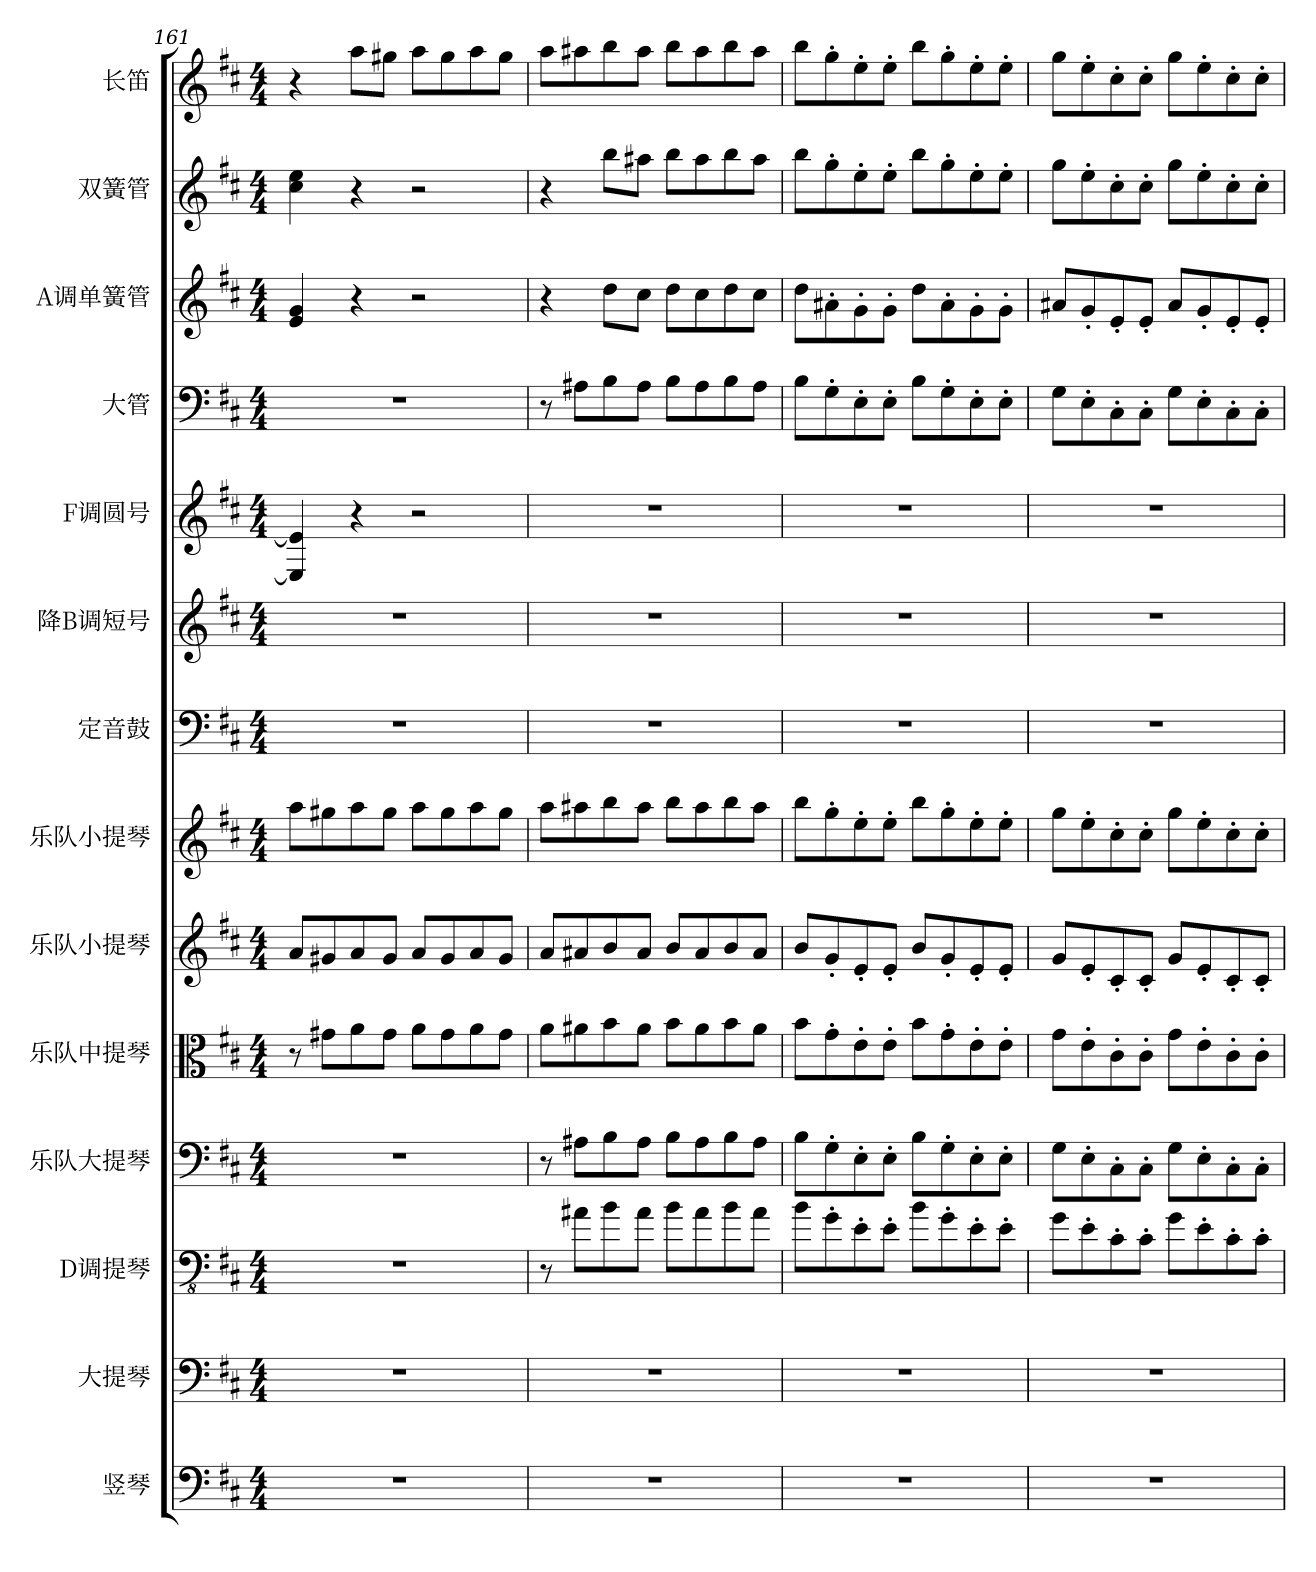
**kern	**kern	**kern	**kern	**kern	**kern	**kern	**kern	**kern	**kern	**kern	**kern	**kern	**kern
*part14	*part13	*part12	*part11	*part10	*part9	*part8	*part7	*part6	*part5	*part4	*part3	*part2	*part1
*staff14	*staff13	*staff12	*staff11	*staff10	*staff9	*staff8	*staff7	*staff6	*staff5	*staff4	*staff3	*staff2	*staff1
*I"竖琴	*I"大提琴	*I"D调提琴	*I"乐队大提琴	*I"乐队中提琴	*I"乐队小提琴	*I"乐队小提琴	*I"定音鼓	*I"降B调短号	*I"F调圆号	*I"大管	*I"A调单簧管	*I"双簧管	*I"长笛
*clefF4	*clefF4	*clefFv4	*clefF4	*clefC3	*clefG2	*clefG2	*clefF4	*clefG2	*clefG2	*clefF4	*clefG2	*clefG2	*clefG2
*	*	*ITrd7c12	*	*	*	*	*	*ITrd1c2	*ITrd4c7	*	*ITrd2c3	*	*
*k[f#c#]	*k[f#c#]	*k[f#c#]	*k[f#c#]	*k[f#c#]	*k[f#c#]	*k[f#c#]	*k[f#c#]	*k[]	*k[f#]	*k[f#c#]	*k[f#c#g#d#a#]	*k[f#c#]	*k[f#c#]
*M4/4	*M4/4	*M4/4	*M4/4	*M4/4	*M4/4	*M4/4	*M4/4	*M4/4	*M4/4	*M4/4	*M4/4	*M4/4	*M4/4
=161	=161	=161	=161	=161	=161	=161	=161	=161	=161	=161	=161	=161	=161
1r	1r	1r	1r	8r	8a/L	8aa\L	1r	1r	4AA/] 4A/]	1r	4c#/ 4e/	4cc#\ 4ee\	4r
.	.	.	.	8g#X\L	8g#X/	8gg#X\	.	.	.	.	.	.	.
.	.	.	.	8a\	8a/	8aa\	.	.	4r	.	4r	4r	8aa\L
.	.	.	.	8g#\J	8g#/J	8gg#\J	.	.	.	.	.	.	8gg#X\J
.	.	.	.	8a\L	8a/L	8aa\L	.	.	2r	.	2r	2r	8aa\L
.	.	.	.	8g#\	8g#/	8gg#\	.	.	.	.	.	.	8gg#\
.	.	.	.	8a\	8a/	8aa\	.	.	.	.	.	.	8aa\
.	.	.	.	8g#\J	8g#/J	8gg#\J	.	.	.	.	.	.	8gg#\J
!!LO:PB:g=z
=162	=162	=162	=162	=162	=162	=162	=162	=162	=162	=162	=162	=162	=162
1r	1r	8r	8r	8a\L	8a/L	8aa\L	1r	1r	1r	8r	4r	4r	8aa\L
.	.	8AA#X\L	8A#X\L	8a#X\	8a#X/	8aa#X\	.	.	.	8A#X\L	.	.	8aa#X\
.	.	8BB\	8B\	8b\	8b/	8bb\	.	.	.	8B\	8b\L	8bb\L	8bb\
.	.	8AA#\J	8A#\J	8a#\J	8a#/J	8aa#\J	.	.	.	8A#\J	8a#\J	8aa#X\J	8aa#\J
.	.	8BB\L	8B\L	8b\L	8b/L	8bb\L	.	.	.	8B\L	8b\L	8bb\L	8bb\L
.	.	8AA#\	8A#\	8a#\	8a#/	8aa#\	.	.	.	8A#\	8a#\	8aa#\	8aa#\
.	.	8BB\	8B\	8b\	8b/	8bb\	.	.	.	8B\	8b\	8bb\	8bb\
.	.	8AA#\J	8A#\J	8a#\J	8a#/J	8aa#\J	.	.	.	8A#\J	8a#\J	8aa#\J	8aa#\J
=163	=163	=163	=163	=163	=163	=163	=163	=163	=163	=163	=163	=163	=163
1r	1r	8BB\L	8B\L	8b\L	8b/L	8bb\L	1r	1r	1r	8B\L	8b\L	8bb\L	8bb\L
.	.	8GG'\	8G'\	8g'\	8g'/	8gg'\	.	.	.	8G'\	8f##X'\	8gg'\	8gg'\
.	.	8EE'\	8E'\	8e'\	8e'/	8ee'\	.	.	.	8E'\	8e'\	8ee'\	8ee'\
.	.	8EE'\J	8E'\J	8e'\J	8e'/J	8ee'\J	.	.	.	8E'\J	8e'\J	8ee'\J	8ee'\J
.	.	8BB\L	8B\L	8b\L	8b/L	8bb\L	.	.	.	8B\L	8b\L	8bb\L	8bb\L
.	.	8GG'\	8G'\	8g'\	8g'/	8gg'\	.	.	.	8G'\	8f##'\	8gg'\	8gg'\
.	.	8EE'\	8E'\	8e'\	8e'/	8ee'\	.	.	.	8E'\	8e'\	8ee'\	8ee'\
.	.	8EE'\J	8E'\J	8e'\J	8e'/J	8ee'\J	.	.	.	8E'\J	8e'\J	8ee'\J	8ee'\J
=164	=164	=164	=164	=164	=164	=164	=164	=164	=164	=164	=164	=164	=164
1r	1r	8GG\L	8G\L	8g\L	8g/L	8gg\L	1r	1r	1r	8G\L	8f##X/L	8gg\L	8gg\L
.	.	8EE'\	8E'\	8e'\	8e'/	8ee'\	.	.	.	8E'\	8e'/	8ee'\	8ee'\
.	.	8CC#'\	8C#'\	8c#'\	8c#'/	8cc#'\	.	.	.	8C#'\	8c#'/	8cc#'\	8cc#'\
.	.	8CC#'\J	8C#'\J	8c#'\J	8c#'/J	8cc#'\J	.	.	.	8C#'\J	8c#'/J	8cc#'\J	8cc#'\J
.	.	8GG\L	8G\L	8g\L	8g/L	8gg\L	.	.	.	8G\L	8f##/L	8gg\L	8gg\L
.	.	8EE'\	8E'\	8e'\	8e'/	8ee'\	.	.	.	8E'\	8e'/	8ee'\	8ee'\
.	.	8CC#'\	8C#'\	8c#'\	8c#'/	8cc#'\	.	.	.	8C#'\	8c#'/	8cc#'\	8cc#'\
.	.	8CC#'\J	8C#'\J	8c#'\J	8c#'/J	8cc#'\J	.	.	.	8C#'\J	8c#'/J	8cc#'\J	8cc#'\J
=	=	=	=	=	=	=	=	=	=	=	=	=	=
*-	*-	*-	*-	*-	*-	*-	*-	*-	*-	*-	*-	*-	*-
